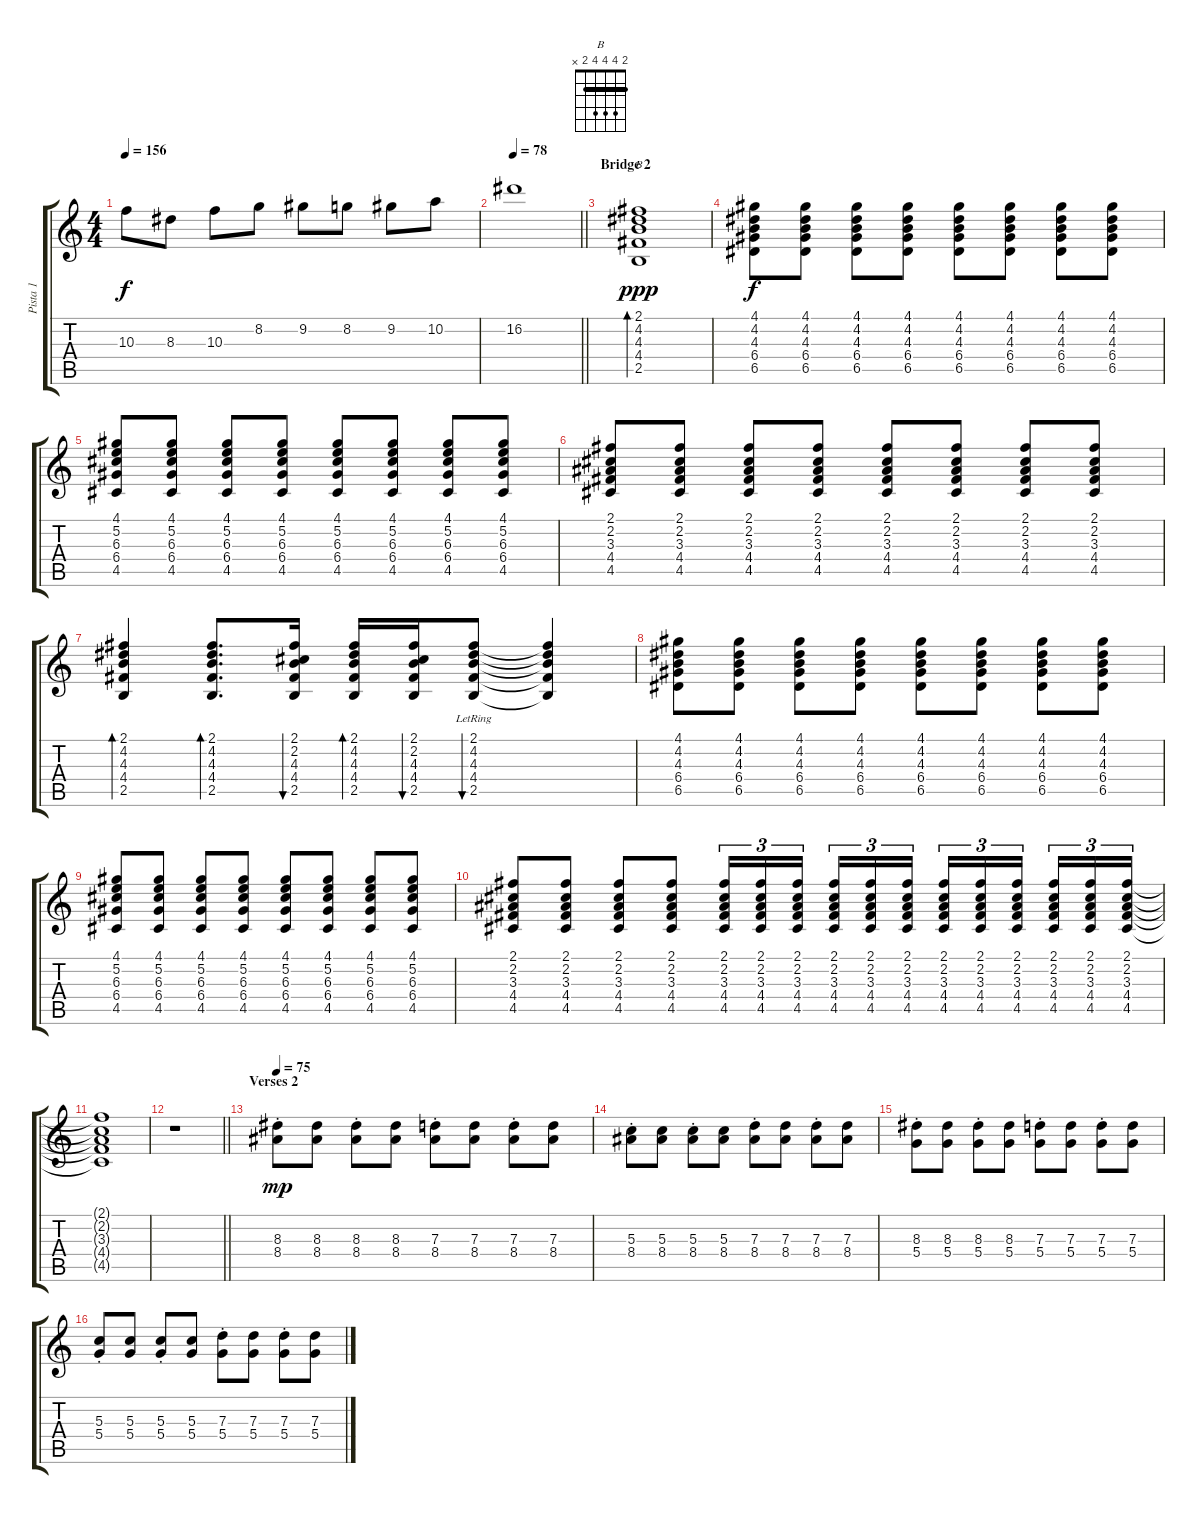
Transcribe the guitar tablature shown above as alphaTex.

\track ("Pista 1" "Pista 1") {instrument overdrivenguitar}
\staff {score tabs}
\tuning (E4 B3 G3 D3 A2 E2) {hide}
\chord ("B" 2 4 4 4 2 x) {barre 2}
\ts (4 4)
\tempo 156
\clef g2
\ks c
10.3.8{dy f} 8.3.8 10.3.8 8.2.8 9.2.8 8.2.8 9.2.8 10.2.8 |
\tempo 78
\barLineRight lightlight
16.2.1 |
\section ("" "Bridge 2")
(2.1 4.2 4.3 4.4 2.5).1{bd 60 ch "B" dy ppp} |
(4.1 4.2 4.3 6.4 6.5).8{dy f} (4.1 4.2 4.3 6.4 6.5).8 (4.1 4.2 4.3 6.4 6.5).8 (4.1 4.2 4.3 6.4 6.5).8 (4.1 4.2 4.3 6.4 6.5).8 (4.1 4.2 4.3 6.4 6.5).8 (4.1 4.2 4.3 6.4 6.5).8 (4.1 4.2 4.3 6.4 6.5).8 |
(4.1 5.2 6.3 6.4 4.5).8 (4.1 5.2 6.3 6.4 4.5).8 (4.1 5.2 6.3 6.4 4.5).8 (4.1 5.2 6.3 6.4 4.5).8 (4.1 5.2 6.3 6.4 4.5).8 (4.1 5.2 6.3 6.4 4.5).8 (4.1 5.2 6.3 6.4 4.5).8 (4.1 5.2 6.3 6.4 4.5).8 |
(2.1 2.2 3.3 4.4 4.5).8 (2.1 2.2 3.3 4.4 4.5).8 (2.1 2.2 3.3 4.4 4.5).8 (2.1 2.2 3.3 4.4 4.5).8 (2.1 2.2 3.3 4.4 4.5).8 (2.1 2.2 3.3 4.4 4.5).8 (2.1 2.2 3.3 4.4 4.5).8 (2.1 2.2 3.3 4.4 4.5).8 |
(2.1 4.2 4.3 4.4 2.5).4{bd 60} (2.1 4.2 4.3 4.4 2.5).8{d bd 60} (2.1 2.2 4.3 4.4 2.5).16{bu 60} (2.1 4.2 4.3 4.4 2.5).16{bd 60} (2.1 2.2 4.3 4.4 2.5).16{bu 60} (2.1{lr} 4.2{lr} 4.3{lr} 4.4{lr} 2.5{lr}).8{bu 60} (2.1{t} 4.2{t} 4.3{t} 4.4{t} 2.5{t}).4 |
(4.1 4.2 4.3 6.4 6.5).8 (4.1 4.2 4.3 6.4 6.5).8 (4.1 4.2 4.3 6.4 6.5).8 (4.1 4.2 4.3 6.4 6.5).8 (4.1 4.2 4.3 6.4 6.5).8 (4.1 4.2 4.3 6.4 6.5).8 (4.1 4.2 4.3 6.4 6.5).8 (4.1 4.2 4.3 6.4 6.5).8 |
(4.1 5.2 6.3 6.4 4.5).8 (4.1 5.2 6.3 6.4 4.5).8 (4.1 5.2 6.3 6.4 4.5).8 (4.1 5.2 6.3 6.4 4.5).8 (4.1 5.2 6.3 6.4 4.5).8 (4.1 5.2 6.3 6.4 4.5).8 (4.1 5.2 6.3 6.4 4.5).8 (4.1 5.2 6.3 6.4 4.5).8 |
(2.1 2.2 3.3 4.4 4.5).8 (2.1 2.2 3.3 4.4 4.5).8 (2.1 2.2 3.3 4.4 4.5).8 (2.1 2.2 3.3 4.4 4.5).8 (2.1 2.2 3.3 4.4 4.5).16{tu (3 2)} (2.1 2.2 3.3 4.4 4.5).16{tu (3 2)} (2.1 2.2 3.3 4.4 4.5).16{tu (3 2) beam splitsecondary} (2.1 2.2 3.3 4.4 4.5).16{tu (3 2)} (2.1 2.2 3.3 4.4 4.5).16{tu (3 2)} (2.1 2.2 3.3 4.4 4.5).16{tu (3 2)} (2.1 2.2 3.3 4.4 4.5).16{tu (3 2)} (2.1 2.2 3.3 4.4 4.5).16{tu (3 2)} (2.1 2.2 3.3 4.4 4.5).16{tu (3 2) beam splitsecondary} (2.1 2.2 3.3 4.4 4.5).16{tu (3 2)} (2.1 2.2 3.3 4.4 4.5).16{tu (3 2)} (2.1 2.2 3.3 4.4 4.5).16{tu (3 2)} |
(2.1{t} 2.2{t} 3.3{t} 4.4{t} 4.5{t}).1 |
\barLineRight lightlight
r.1 |
\section ("" "Verses 2")
\tempo 75
(8.3{st} 8.4{st}).8{dy mp volume 16} (8.3 8.4).8 (8.3{st} 8.4{st}).8 (8.3 8.4).8 (7.3{st} 8.4{st}).8 (7.3 8.4).8 (7.3{st} 8.4{st}).8 (7.3 8.4).8 |
(5.3{st} 8.4{st}).8 (5.3 8.4).8 (5.3{st} 8.4{st}).8 (5.3 8.4).8 (7.3{st} 8.4{st}).8 (7.3 8.4).8 (7.3{st} 8.4{st}).8 (7.3 8.4).8 |
(8.3{st} 5.4{st}).8 (8.3 5.4).8 (8.3{st} 5.4{st}).8 (8.3 5.4).8 (7.3{st} 5.4{st}).8 (7.3 5.4).8 (7.3{st} 5.4{st}).8 (7.3 5.4).8 |
(5.3{st} 5.4{st}).8 (5.3 5.4).8 (5.3{st} 5.4{st}).8 (5.3 5.4).8 (7.3{st} 5.4{st}).8 (7.3 5.4).8 (7.3{st} 5.4{st}).8 (7.3 5.4).8
